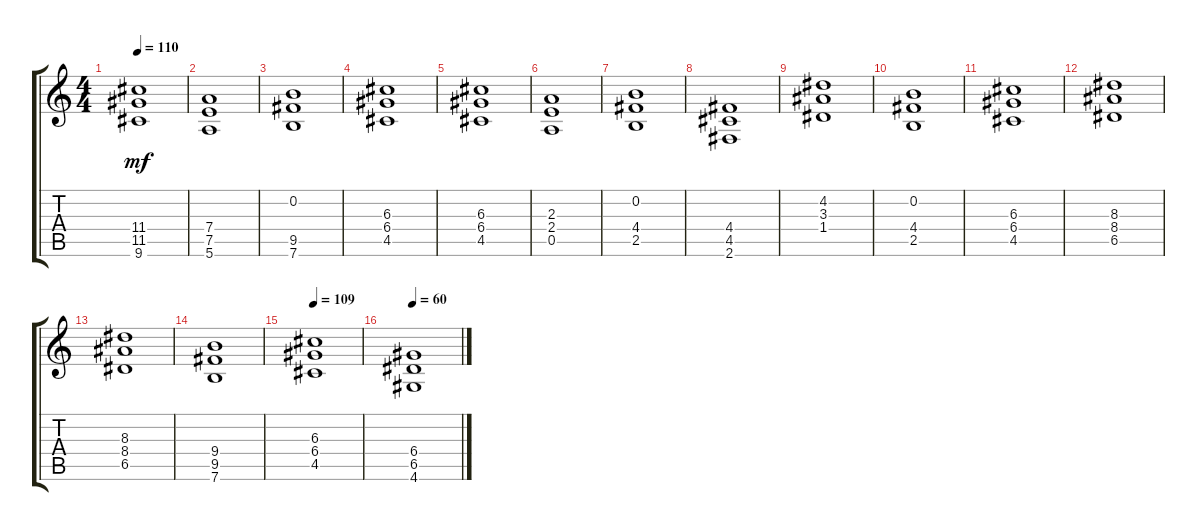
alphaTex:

\track "" {instrument distortionguitar}
\staff {score tabs}
\tuning (E4 B3 G3 D3 A2 E2) {hide}
\ts (4 4)
\tempo 110
\clef g2
\ks c
(11.4 11.5 9.6).1{dy mf} |
(7.4 7.5 5.6).1 |
(0.2 9.5 7.6).1 |
(6.3 6.4 4.5).1 |
(6.3 6.4 4.5).1 |
(2.3 2.4 0.5).1 |
(0.2 4.4 2.5).1 |
(4.4 4.5 2.6).1 |
(4.2 3.3 1.4).1 |
(0.2 4.4 2.5).1 |
(6.3 6.4 4.5).1 |
(8.3 8.4 6.5).1 |
(8.3 8.4 6.5).1 |
(9.4 9.5 7.6).1 |
\tempo 109
(6.3 6.4 4.5).1 |
\tempo 60
(6.4 6.5 4.6).1
